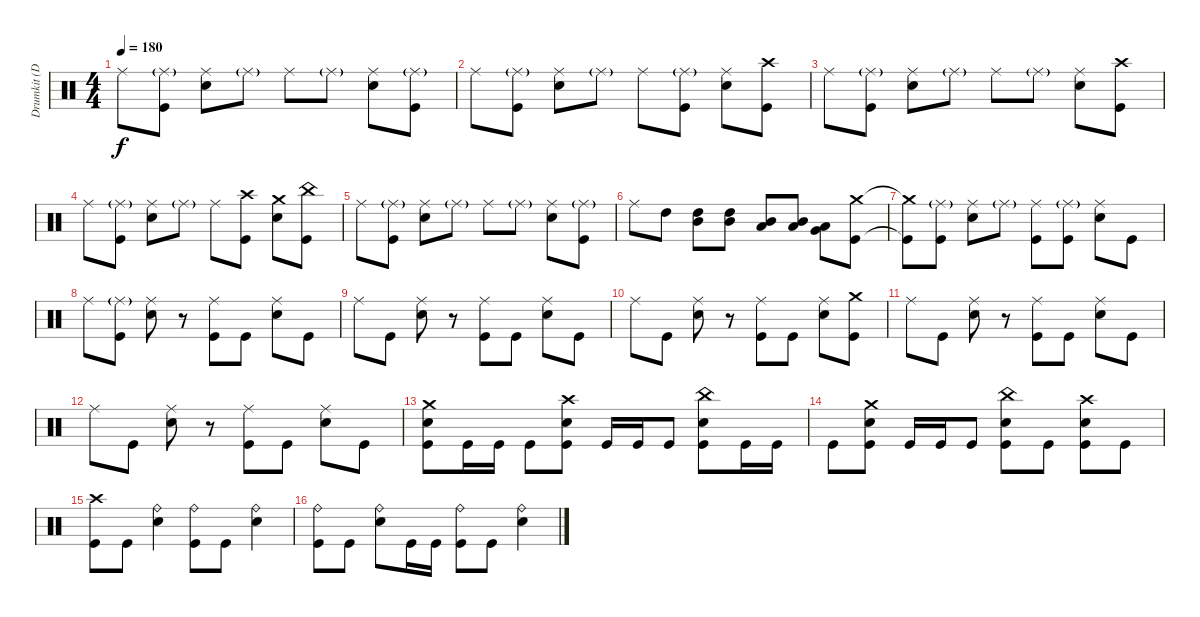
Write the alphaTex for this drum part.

\track ("Drumkit (DeGrasso)" "Drumkit (D") {instrument percussion}
\staff {score}
\articulation defaults
\ts (4 4)
\tempo 180
\clef neutral
\ks c "Ride (middle)".8{dy f}
("Kick (hit)" "Ride (middle)"{g}).8 ("Snare (hit) 2" "Ride (middle)").8 "Ride (middle)"{g}.8 "Ride (middle)".8 "Ride (middle)"{g}.8 ("Snare (hit) 2" "Ride (middle)").8 ("Kick (hit)" "Ride (middle)"{g}).8 |
"Ride (middle)".8 ("Kick (hit)" "Ride (middle)"{g}).8 ("Snare (hit) 2" "Ride (middle)").8 "Ride (middle)"{g}.8 "Ride (middle)".8 ("Kick (hit)" "Ride (middle)"{g}).8 ("Snare (hit) 2" "Ride (middle)").8 ("Kick (hit)" "Crash high (hit)").8 |
"Ride (middle)".8 ("Kick (hit)" "Ride (middle)"{g}).8 ("Snare (hit) 2" "Ride (middle)").8 "Ride (middle)"{g}.8 "Ride (middle)".8 "Ride (middle)"{g}.8 ("Snare (hit) 2" "Ride (middle)").8 ("Kick (hit)" "Crash high (hit)").8 |
"Ride (middle)".8 ("Kick (hit)" "Ride (middle)"{g}).8 ("Snare (hit) 2" "Ride (middle)").8 "Ride (middle)"{g}.8 "Ride (middle)".8 ("Kick (hit)" "Crash high (hit)").8 ("Snare (hit) 2" "Crash medium (hit)").8 ("Kick (hit)" "China (hit)").8 |
"Ride (middle)".8 ("Kick (hit)" "Ride (middle)"{g}).8 ("Snare (hit) 2" "Ride (middle)").8 "Ride (middle)"{g}.8 "Ride (middle)".8 "Ride (middle)"{g}.8 ("Snare (hit) 2" "Ride (middle)").8 ("Kick (hit)" "Ride (middle)"{g}).8 |
"Ride (middle)".8 "High Tom (hit)".8 ("High Tom (hit)" "Mid Tom (hit)").8 ("High Tom (hit)" "Mid Tom (hit)").8 ("Mid Tom (hit)" "Low Tom (hit)").8 ("Mid Tom (hit)" "Low Tom (hit)").8 ("Low Tom (hit)" "Very Low Tom (hit)").8 ("Kick (hit)" "Crash medium (hit)").8 |
("Kick (hit)"{t} "Crash medium (hit)"{t}).8 ("Kick (hit)" "Ride (middle)"{g}).8 ("Snare (hit) 2" "Ride (middle)").8 "Ride (middle)"{g}.8 ("Ride (middle)" "Kick (hit)").8 ("Kick (hit)" "Ride (middle)"{g}).8 ("Snare (hit) 2" "Ride (middle)").8 "Kick (hit)".8 |
"Ride (middle)".8 ("Kick (hit)" "Ride (middle)"{g}).8 ("Snare (hit) 2" "Ride (middle)").8 r.8 ("Ride (middle)" "Kick (hit)").8 "Kick (hit)".8 ("Snare (hit) 2" "Ride (middle)").8 "Kick (hit)".8 |
"Ride (middle)".8 "Kick (hit)".8 ("Snare (hit) 2" "Ride (middle)").8 r.8 ("Ride (middle)" "Kick (hit)").8 "Kick (hit)".8 ("Snare (hit) 2" "Ride (middle)").8 "Kick (hit)".8 |
"Ride (middle)".8 "Kick (hit)".8 ("Snare (hit) 2" "Ride (middle)").8 r.8 ("Ride (middle)" "Kick (hit)").8 "Kick (hit)".8 ("Snare (hit) 2" "Ride (middle)").8 ("Kick (hit)" "Crash medium (hit)").8 |
"Ride (middle)".8 "Kick (hit)".8 ("Snare (hit) 2" "Ride (middle)").8 r.8 ("Ride (middle)" "Kick (hit)").8 "Kick (hit)".8 ("Snare (hit) 2" "Ride (middle)").8 "Kick (hit)".8 |
"Ride (middle)".8 "Kick (hit)".8 ("Snare (hit) 2" "Ride (middle)").8 r.8 ("Ride (middle)" "Kick (hit)").8 "Kick (hit)".8 ("Snare (hit) 2" "Ride (middle)").8 "Kick (hit)".8 |
("Kick (hit)" "Snare (hit) 2" "Crash medium (hit)").8 "Kick (hit)".16 "Kick (hit)".16 "Kick (hit)".8 ("Kick (hit)" "Snare (hit) 2" "Crash high (hit)").8 "Kick (hit)".16 "Kick (hit)".16 "Kick (hit)".8 ("Kick (hit)" "Snare (hit) 2" "China (hit)").8 "Kick (hit)".16 "Kick (hit)".16 |
"Kick (hit)".8 ("Kick (hit)" "Snare (hit) 2" "Crash medium (hit)").8 "Kick (hit)".16 "Kick (hit)".16 "Kick (hit)".8 ("Kick (hit)" "Snare (hit) 2" "China (hit)").8 "Kick (hit)".8 ("Kick (hit)" "Snare (hit) 2" "Crash high (hit)").8 "Kick (hit)".8 |
("Kick (hit)" "Crash high (hit)").8 "Kick (hit)".8 ("Snare (hit) 2" "Ride (bell)").4 ("Kick (hit)" "Ride (bell)").8 "Kick (hit)".8 ("Snare (hit) 2" "Ride (bell)").4 |
("Kick (hit)" "Ride (bell)").8 "Kick (hit)".8 ("Snare (hit) 2" "Ride (bell)").8 "Kick (hit)".16 "Kick (hit)".16 ("Kick (hit)" "Ride (bell)").8 "Kick (hit)".8 ("Snare (hit) 2" "Ride (bell)").4
